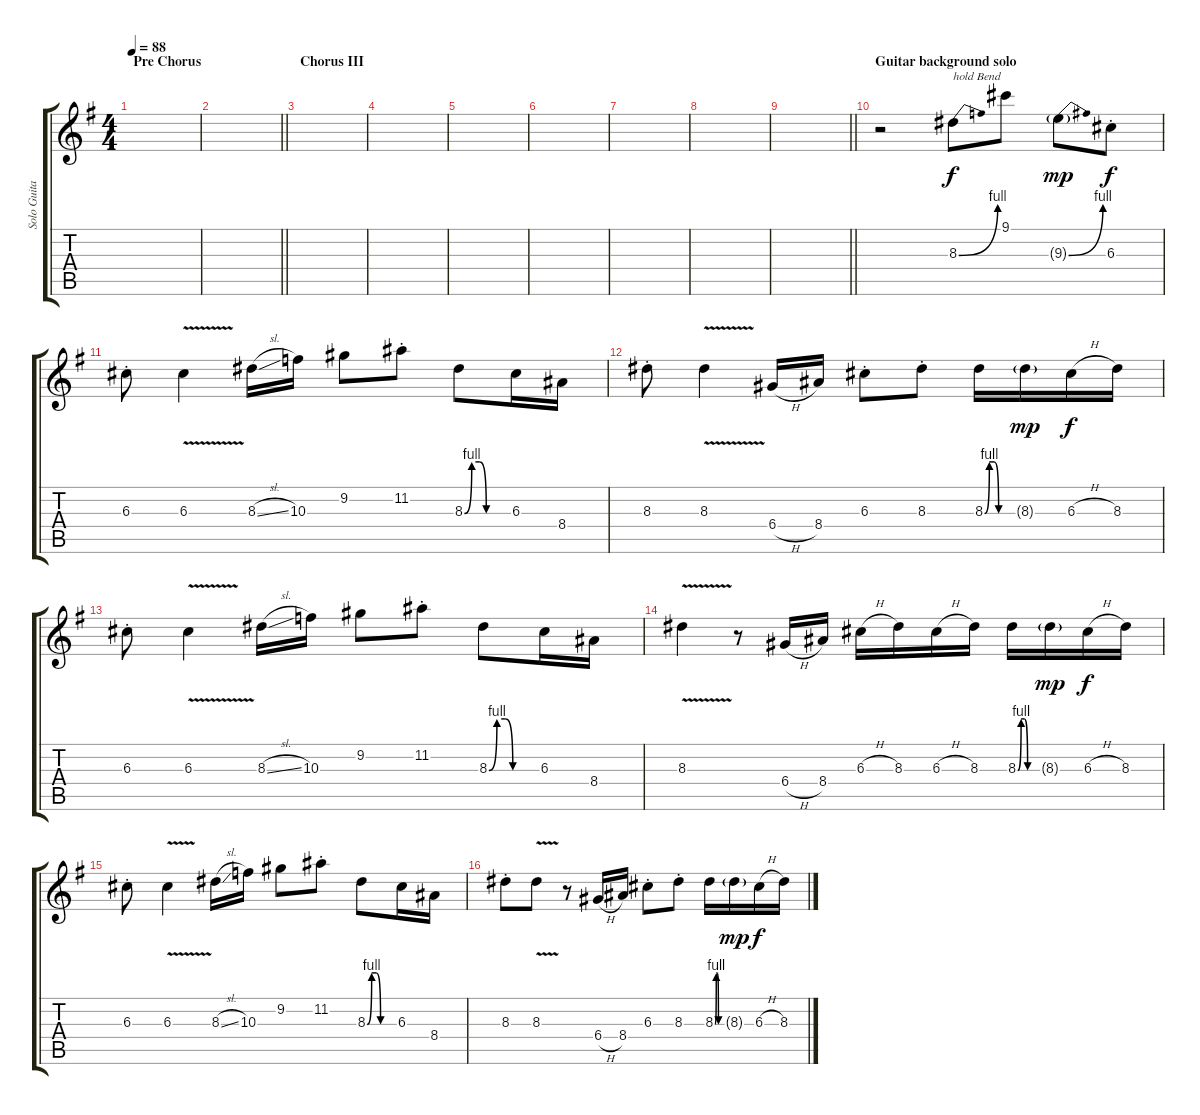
\track ("Solo Guitar (Guitar 5)" "Solo Guita") {instrument distortionguitar}
\staff {score tabs}
\tuning (E4 B3 G3 D3 A2 E2) {hide}
\ts (4 4)
\section ("" "Pre Chorus")
\tempo 88
\clef g2
\ks g
|
\barLineRight lightlight
|
\section ("" "Chorus III")
|
|
|
|
|
|
\barLineRight lightlight
|
\section ("" "Guitar background solo")
r.2 8.3{be (bend 0 0 60 4)}.8{txt "hold Bend"} 9.1.8 9.3{be (bend 0 0 60 4) g}.8{dy mp} 6.3{st}.8{dy f} |
6.3{st}.8 6.3{v}.4 8.3{sl}.16 10.3.16 9.2.8 11.2{st}.8 8.3{be (custom 0 0 10 4 20 4 30 0 60 0)}.8 6.3.16 8.4.16 |
8.3{st}.8 8.3{v}.4 6.4{h}.16 8.4.16 6.3{st}.8 8.3{st}.8 8.3{be (custom 0 0 10 4 20 4 30 0 60 0)}.16 8.3{g}.16{dy mp} 6.3{h}.16{dy f} 8.3.16 |
6.3{st}.8 6.3{v}.4 8.3{sl}.16 10.3.16 9.2.8 11.2{st}.8 8.3{be (custom 0 0 10 4 20 4 30 0 60 0)}.8 6.3.16 8.4.16 |
8.3{v}.4 r.8 6.4{h}.16 8.4.16 6.3{h}.16 8.3.16 6.3{h}.16 8.3.16 8.3{be (custom 0 0 10 4 20 4 30 0 60 0)}.16 8.3{g}.16{dy mp} 6.3{h}.16{dy f} 8.3.16 |
6.3{st}.8 6.3{v}.4 8.3{sl}.16 10.3.16 9.2.8 11.2{st}.8 8.3{be (custom 0 0 10 4 20 4 30 0 60 0)}.8 6.3.16 8.4.16 |
8.3{st}.8 8.3{v}.8 r.8 6.4{h}.16 8.4.16 6.3{st}.8 8.3{st}.8 8.3{be (custom 0 0 10 4 20 4 30 0 60 0)}.16 8.3{g}.16{dy mp} 6.3{h}.16{dy f} 8.3.16
